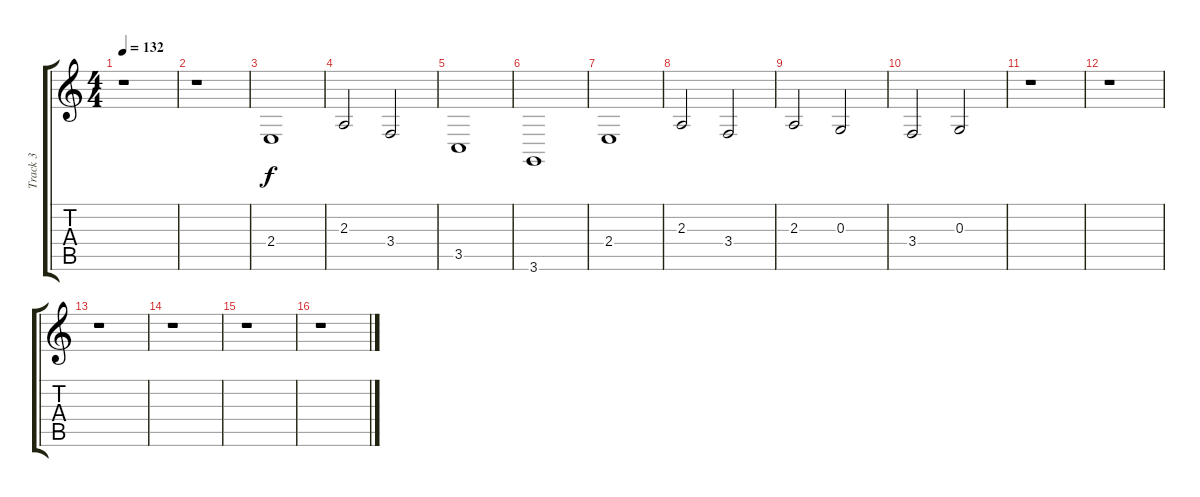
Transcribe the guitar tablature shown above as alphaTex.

\track ("Track 3" "Track 3") {instrument honkytonkpiano}
\staff {score tabs}
\tuning (E4 B3 G3 D3 A2 E2) {hide}
\ts (4 4)
\tempo 132
\clef g2
\ks c
r.1{dy f} |
r.1 |
2.4.1 |
2.3.2 3.4.2 |
3.5.1 |
3.6.1 |
2.4.1 |
2.3.2 3.4.2 |
2.3.2 0.3.2 |
3.4.2 0.3.2 |
r.1 |
r.1 |
r.1 |
r.1 |
r.1 |
r.1
